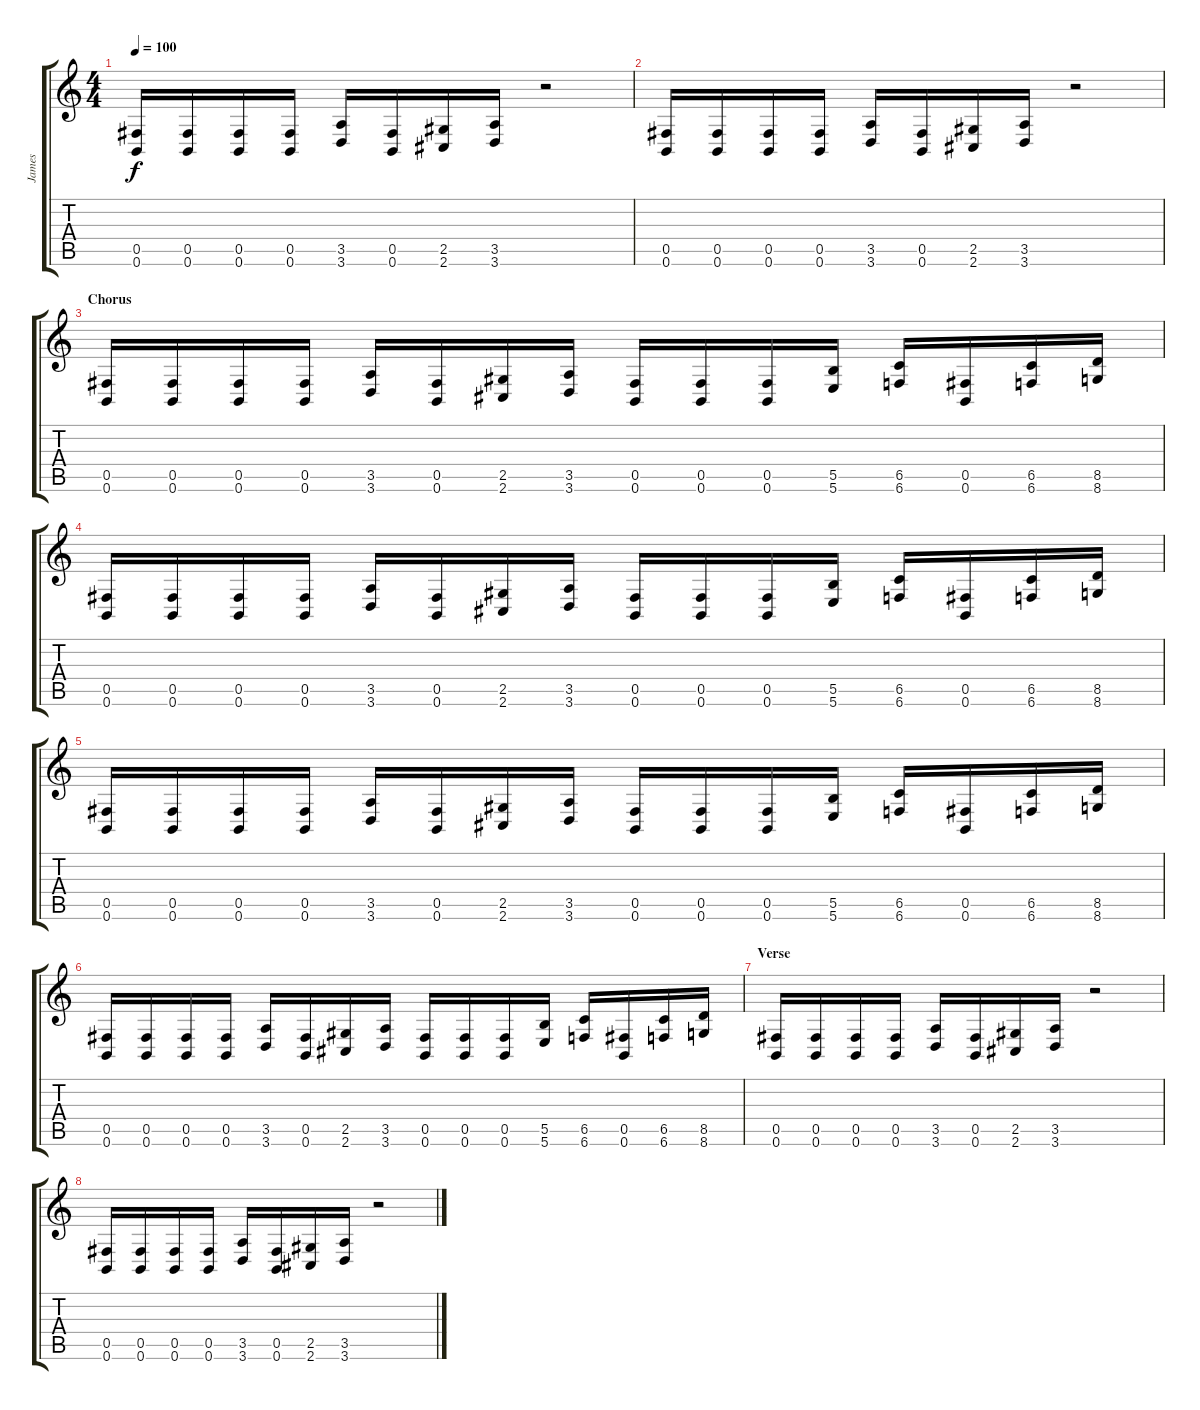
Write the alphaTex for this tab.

\track ("James" "James") {instrument distortionguitar}
\staff {score tabs}
\tuning (Db4 Ab3 E3 B2 Gb2 B1) {hide}
\ts (4 4)
\tempo 100
\clef g2
\ks c
(0.5 0.6).16{dy f} (0.5 0.6).16 (0.5 0.6).16 (0.5 0.6).16 (3.5 3.6).16 (0.5 0.6).16 (2.5 2.6).16 (3.5 3.6).16 r.2 |
(0.5 0.6).16 (0.5 0.6).16 (0.5 0.6).16 (0.5 0.6).16 (3.5 3.6).16 (0.5 0.6).16 (2.5 2.6).16 (3.5 3.6).16 r.2 |
\section ("" "Chorus")
(0.5 0.6).16 (0.5 0.6).16 (0.5 0.6).16 (0.5 0.6).16 (3.5 3.6).16 (0.5 0.6).16 (2.5 2.6).16 (3.5 3.6).16 (0.5 0.6).16 (0.5 0.6).16 (0.5 0.6).16 (5.5 5.6).16 (6.5 6.6).16 (0.5 0.6).16 (6.5 6.6).16 (8.5 8.6).16 |
(0.5 0.6).16 (0.5 0.6).16 (0.5 0.6).16 (0.5 0.6).16 (3.5 3.6).16 (0.5 0.6).16 (2.5 2.6).16 (3.5 3.6).16 (0.5 0.6).16 (0.5 0.6).16 (0.5 0.6).16 (5.5 5.6).16 (6.5 6.6).16 (0.5 0.6).16 (6.5 6.6).16 (8.5 8.6).16 |
(0.5 0.6).16 (0.5 0.6).16 (0.5 0.6).16 (0.5 0.6).16 (3.5 3.6).16 (0.5 0.6).16 (2.5 2.6).16 (3.5 3.6).16 (0.5 0.6).16 (0.5 0.6).16 (0.5 0.6).16 (5.5 5.6).16 (6.5 6.6).16 (0.5 0.6).16 (6.5 6.6).16 (8.5 8.6).16 |
(0.5 0.6).16 (0.5 0.6).16 (0.5 0.6).16 (0.5 0.6).16 (3.5 3.6).16 (0.5 0.6).16 (2.5 2.6).16 (3.5 3.6).16 (0.5 0.6).16 (0.5 0.6).16 (0.5 0.6).16 (5.5 5.6).16 (6.5 6.6).16 (0.5 0.6).16 (6.5 6.6).16 (8.5 8.6).16 |
\section ("" "Verse")
(0.5 0.6).16 (0.5 0.6).16 (0.5 0.6).16 (0.5 0.6).16 (3.5 3.6).16 (0.5 0.6).16 (2.5 2.6).16 (3.5 3.6).16 r.2 |
(0.5 0.6).16 (0.5 0.6).16 (0.5 0.6).16 (0.5 0.6).16 (3.5 3.6).16 (0.5 0.6).16 (2.5 2.6).16 (3.5 3.6).16 r.2
